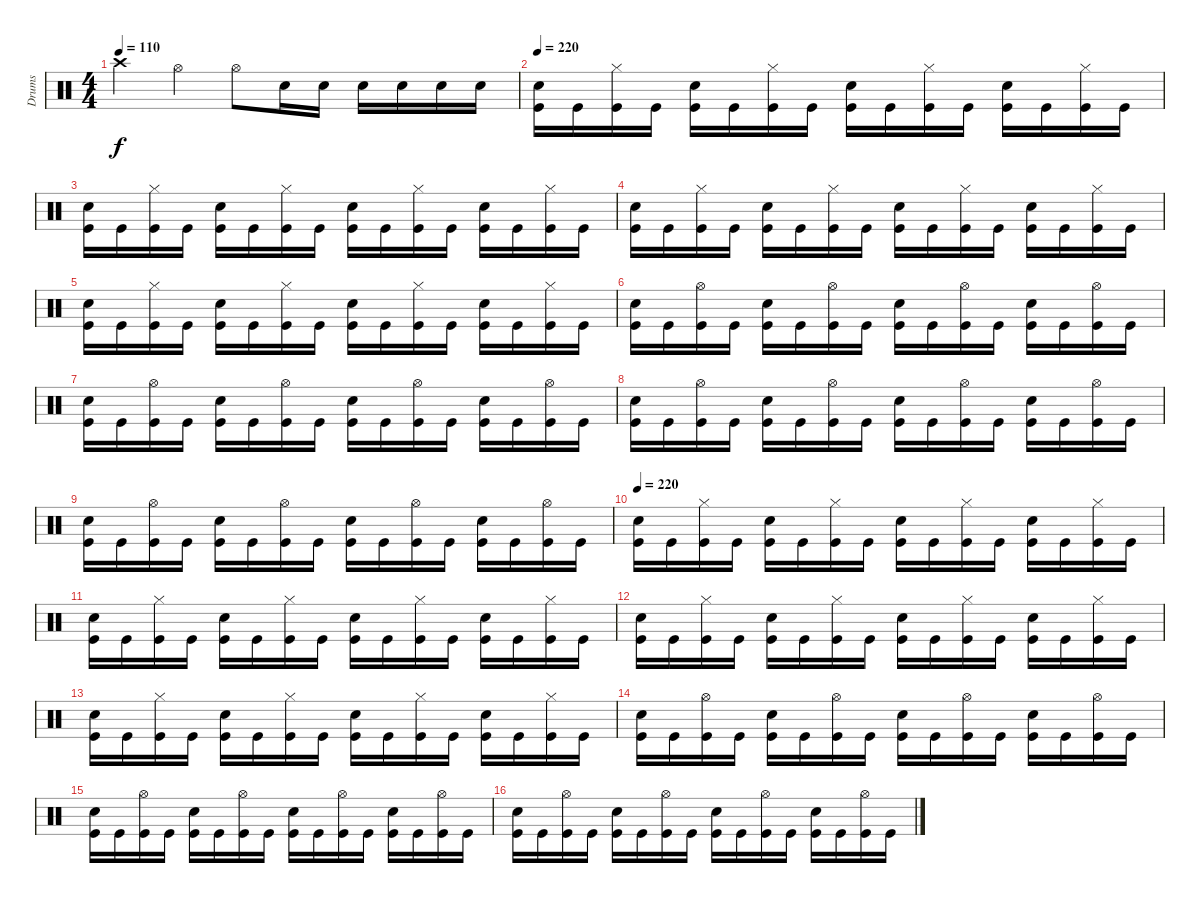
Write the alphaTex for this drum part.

\track ("Drums" "Drums") {instrument percussion}
\staff {score}
\articulation defaults
\ts (4 4)
\tempo 110
\clef neutral
\ks c "Crash high (hit)".4{dy f} "Hi-Hat (open)".4 "Hi-Hat (open)".8 "Electric Snare (hit)".16 "Electric Snare (hit)".16 "Electric Snare (hit)".16 "Electric Snare (hit)".16 "Electric Snare (hit)".16 "Electric Snare (hit)".16
|
\tempo 220
("Electric Snare (hit)" "Kick (hit)").16 "Kick (hit)".16 ("Hi-Hat (closed)" "Kick (hit)").16 "Kick (hit)".16 ("Electric Snare (hit)" "Kick (hit)").16 "Kick (hit)".16 ("Hi-Hat (closed)" "Kick (hit)").16 "Kick (hit)".16 ("Electric Snare (hit)" "Kick (hit)").16 "Kick (hit)".16 ("Hi-Hat (closed)" "Kick (hit)").16 "Kick (hit)".16 ("Electric Snare (hit)" "Kick (hit)").16 "Kick (hit)".16 ("Hi-Hat (closed)" "Kick (hit)").16 "Kick (hit)".16 |
("Electric Snare (hit)" "Kick (hit)").16 "Kick (hit)".16 ("Hi-Hat (closed)" "Kick (hit)").16 "Kick (hit)".16 ("Electric Snare (hit)" "Kick (hit)").16 "Kick (hit)".16 ("Hi-Hat (closed)" "Kick (hit)").16 "Kick (hit)".16 ("Electric Snare (hit)" "Kick (hit)").16 "Kick (hit)".16 ("Hi-Hat (closed)" "Kick (hit)").16 "Kick (hit)".16 ("Electric Snare (hit)" "Kick (hit)").16 "Kick (hit)".16 ("Hi-Hat (closed)" "Kick (hit)").16 "Kick (hit)".16 |
("Electric Snare (hit)" "Kick (hit)").16 "Kick (hit)".16 ("Hi-Hat (closed)" "Kick (hit)").16 "Kick (hit)".16 ("Electric Snare (hit)" "Kick (hit)").16 "Kick (hit)".16 ("Hi-Hat (closed)" "Kick (hit)").16 "Kick (hit)".16 ("Electric Snare (hit)" "Kick (hit)").16 "Kick (hit)".16 ("Hi-Hat (closed)" "Kick (hit)").16 "Kick (hit)".16 ("Electric Snare (hit)" "Kick (hit)").16 "Kick (hit)".16 ("Hi-Hat (closed)" "Kick (hit)").16 "Kick (hit)".16 |
("Electric Snare (hit)" "Kick (hit)").16 "Kick (hit)".16 ("Hi-Hat (closed)" "Kick (hit)").16 "Kick (hit)".16 ("Electric Snare (hit)" "Kick (hit)").16 "Kick (hit)".16 ("Hi-Hat (closed)" "Kick (hit)").16 "Kick (hit)".16 ("Electric Snare (hit)" "Kick (hit)").16 "Kick (hit)".16 ("Hi-Hat (closed)" "Kick (hit)").16 "Kick (hit)".16 ("Electric Snare (hit)" "Kick (hit)").16 "Kick (hit)".16 ("Hi-Hat (closed)" "Kick (hit)").16 "Kick (hit)".16 |
("Electric Snare (hit)" "Kick (hit)").16 "Kick (hit)".16 ("Hi-Hat (open)" "Kick (hit)").16 "Kick (hit)".16 ("Electric Snare (hit)" "Kick (hit)").16 "Kick (hit)".16 ("Hi-Hat (open)" "Kick (hit)").16 "Kick (hit)".16 ("Electric Snare (hit)" "Kick (hit)").16 "Kick (hit)".16 ("Hi-Hat (open)" "Kick (hit)").16 "Kick (hit)".16 ("Electric Snare (hit)" "Kick (hit)").16 "Kick (hit)".16 ("Hi-Hat (open)" "Kick (hit)").16 "Kick (hit)".16 |
("Electric Snare (hit)" "Kick (hit)").16 "Kick (hit)".16 ("Hi-Hat (open)" "Kick (hit)").16 "Kick (hit)".16 ("Electric Snare (hit)" "Kick (hit)").16 "Kick (hit)".16 ("Hi-Hat (open)" "Kick (hit)").16 "Kick (hit)".16 ("Electric Snare (hit)" "Kick (hit)").16 "Kick (hit)".16 ("Hi-Hat (open)" "Kick (hit)").16 "Kick (hit)".16 ("Electric Snare (hit)" "Kick (hit)").16 "Kick (hit)".16 ("Hi-Hat (open)" "Kick (hit)").16 "Kick (hit)".16 |
("Electric Snare (hit)" "Kick (hit)").16 "Kick (hit)".16 ("Hi-Hat (open)" "Kick (hit)").16 "Kick (hit)".16 ("Electric Snare (hit)" "Kick (hit)").16 "Kick (hit)".16 ("Hi-Hat (open)" "Kick (hit)").16 "Kick (hit)".16 ("Electric Snare (hit)" "Kick (hit)").16 "Kick (hit)".16 ("Hi-Hat (open)" "Kick (hit)").16 "Kick (hit)".16 ("Electric Snare (hit)" "Kick (hit)").16 "Kick (hit)".16 ("Hi-Hat (open)" "Kick (hit)").16 "Kick (hit)".16 |
("Electric Snare (hit)" "Kick (hit)").16 "Kick (hit)".16 ("Hi-Hat (open)" "Kick (hit)").16 "Kick (hit)".16 ("Electric Snare (hit)" "Kick (hit)").16 "Kick (hit)".16 ("Hi-Hat (open)" "Kick (hit)").16 "Kick (hit)".16 ("Electric Snare (hit)" "Kick (hit)").16 "Kick (hit)".16 ("Hi-Hat (open)" "Kick (hit)").16 "Kick (hit)".16 ("Electric Snare (hit)" "Kick (hit)").16 "Kick (hit)".16 ("Hi-Hat (open)" "Kick (hit)").16 "Kick (hit)".16 |
\tempo 220
("Electric Snare (hit)" "Kick (hit)").16 "Kick (hit)".16 ("Hi-Hat (closed)" "Kick (hit)").16 "Kick (hit)".16 ("Electric Snare (hit)" "Kick (hit)").16 "Kick (hit)".16 ("Hi-Hat (closed)" "Kick (hit)").16 "Kick (hit)".16 ("Electric Snare (hit)" "Kick (hit)").16 "Kick (hit)".16 ("Hi-Hat (closed)" "Kick (hit)").16 "Kick (hit)".16 ("Electric Snare (hit)" "Kick (hit)").16 "Kick (hit)".16 ("Hi-Hat (closed)" "Kick (hit)").16 "Kick (hit)".16 |
("Electric Snare (hit)" "Kick (hit)").16 "Kick (hit)".16 ("Hi-Hat (closed)" "Kick (hit)").16 "Kick (hit)".16 ("Electric Snare (hit)" "Kick (hit)").16 "Kick (hit)".16 ("Hi-Hat (closed)" "Kick (hit)").16 "Kick (hit)".16 ("Electric Snare (hit)" "Kick (hit)").16 "Kick (hit)".16 ("Hi-Hat (closed)" "Kick (hit)").16 "Kick (hit)".16 ("Electric Snare (hit)" "Kick (hit)").16 "Kick (hit)".16 ("Hi-Hat (closed)" "Kick (hit)").16 "Kick (hit)".16 |
("Electric Snare (hit)" "Kick (hit)").16 "Kick (hit)".16 ("Hi-Hat (closed)" "Kick (hit)").16 "Kick (hit)".16 ("Electric Snare (hit)" "Kick (hit)").16 "Kick (hit)".16 ("Hi-Hat (closed)" "Kick (hit)").16 "Kick (hit)".16 ("Electric Snare (hit)" "Kick (hit)").16 "Kick (hit)".16 ("Hi-Hat (closed)" "Kick (hit)").16 "Kick (hit)".16 ("Electric Snare (hit)" "Kick (hit)").16 "Kick (hit)".16 ("Hi-Hat (closed)" "Kick (hit)").16 "Kick (hit)".16 |
("Electric Snare (hit)" "Kick (hit)").16 "Kick (hit)".16 ("Hi-Hat (closed)" "Kick (hit)").16 "Kick (hit)".16 ("Electric Snare (hit)" "Kick (hit)").16 "Kick (hit)".16 ("Hi-Hat (closed)" "Kick (hit)").16 "Kick (hit)".16 ("Electric Snare (hit)" "Kick (hit)").16 "Kick (hit)".16 ("Hi-Hat (closed)" "Kick (hit)").16 "Kick (hit)".16 ("Electric Snare (hit)" "Kick (hit)").16 "Kick (hit)".16 ("Hi-Hat (closed)" "Kick (hit)").16 "Kick (hit)".16 |
("Electric Snare (hit)" "Kick (hit)").16 "Kick (hit)".16 ("Hi-Hat (open)" "Kick (hit)").16 "Kick (hit)".16 ("Electric Snare (hit)" "Kick (hit)").16 "Kick (hit)".16 ("Hi-Hat (open)" "Kick (hit)").16 "Kick (hit)".16 ("Electric Snare (hit)" "Kick (hit)").16 "Kick (hit)".16 ("Hi-Hat (open)" "Kick (hit)").16 "Kick (hit)".16 ("Electric Snare (hit)" "Kick (hit)").16 "Kick (hit)".16 ("Hi-Hat (open)" "Kick (hit)").16 "Kick (hit)".16 |
("Electric Snare (hit)" "Kick (hit)").16 "Kick (hit)".16 ("Hi-Hat (open)" "Kick (hit)").16 "Kick (hit)".16 ("Electric Snare (hit)" "Kick (hit)").16 "Kick (hit)".16 ("Hi-Hat (open)" "Kick (hit)").16 "Kick (hit)".16 ("Electric Snare (hit)" "Kick (hit)").16 "Kick (hit)".16 ("Hi-Hat (open)" "Kick (hit)").16 "Kick (hit)".16 ("Electric Snare (hit)" "Kick (hit)").16 "Kick (hit)".16 ("Hi-Hat (open)" "Kick (hit)").16 "Kick (hit)".16 |
("Electric Snare (hit)" "Kick (hit)").16 "Kick (hit)".16 ("Hi-Hat (open)" "Kick (hit)").16 "Kick (hit)".16 ("Electric Snare (hit)" "Kick (hit)").16 "Kick (hit)".16 ("Hi-Hat (open)" "Kick (hit)").16 "Kick (hit)".16 ("Electric Snare (hit)" "Kick (hit)").16 "Kick (hit)".16 ("Hi-Hat (open)" "Kick (hit)").16 "Kick (hit)".16 ("Electric Snare (hit)" "Kick (hit)").16 "Kick (hit)".16 ("Hi-Hat (open)" "Kick (hit)").16 "Kick (hit)".16
